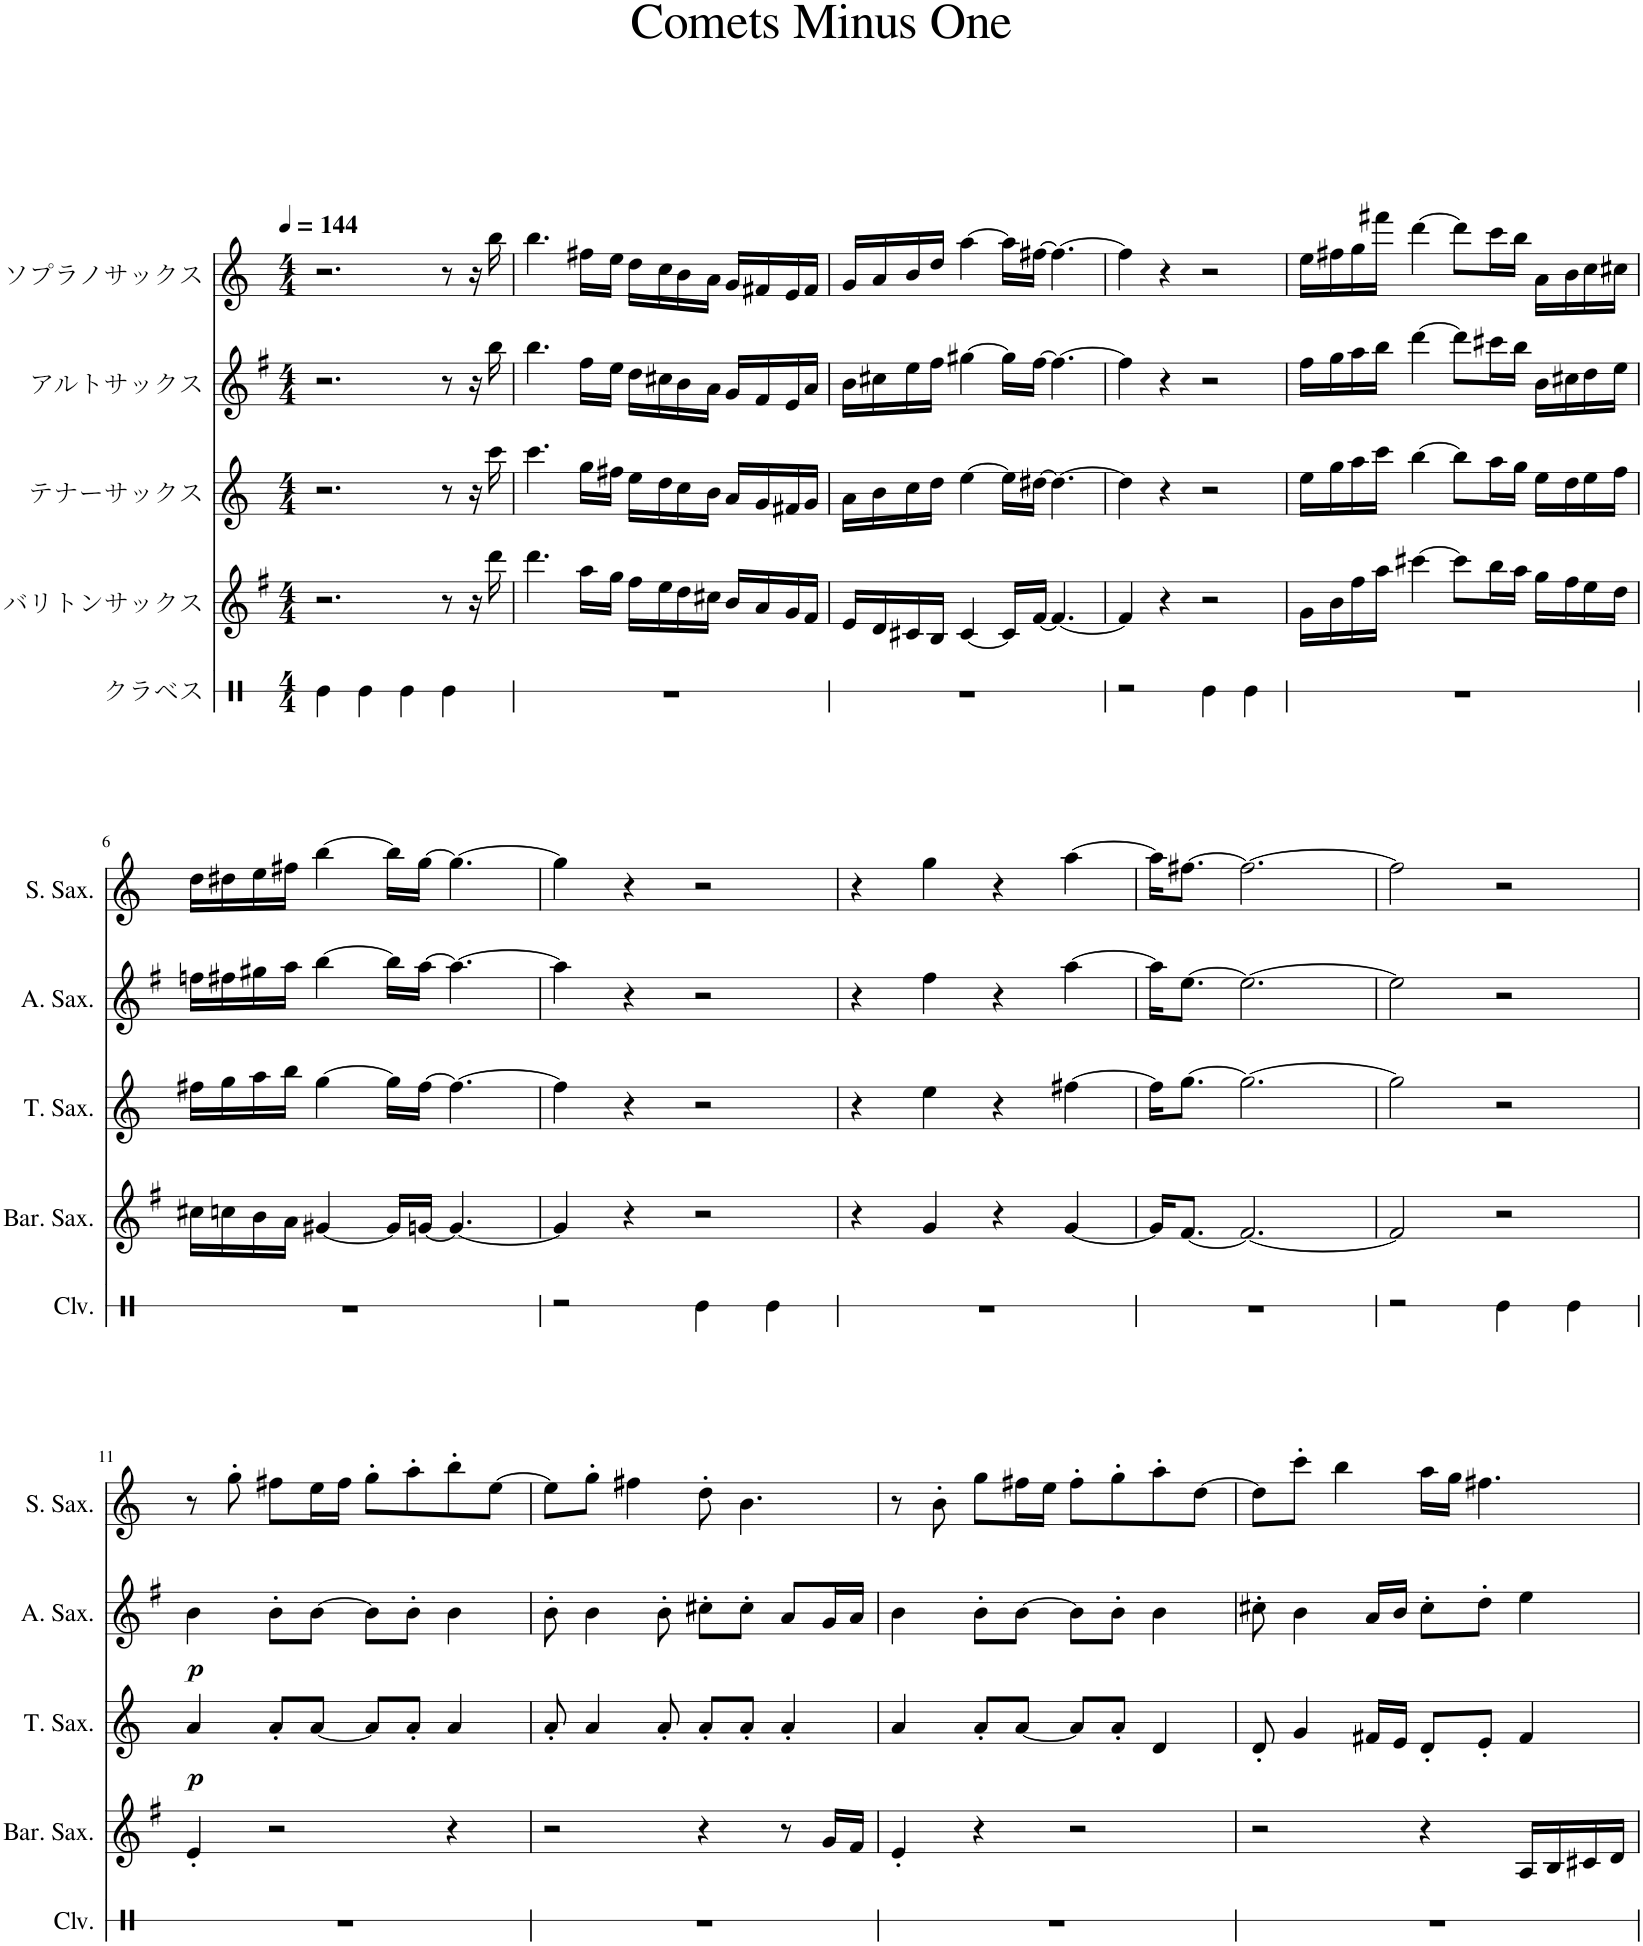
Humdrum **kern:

**kern	**kern	**kern	**dynam	**kern	**dynam	**kern
*part5	*part4	*part3	*part3	*part2	*part2	*part1
*staff5	*staff4	*staff3	*staff3	*staff2	*staff2	*staff1
*I"クラベス	*I"バリトンサックス	*I"テナーサックス	*	*I"アルトサックス	*	*I"ソプラノサックス
*stria1	*	*	*	*	*	*
*clefX	*clefG2	*clefG2	*	*clefG2	*	*clefG2
*	*Trd12c21	*Trd8c14	*	*Trd5c9	*	*Trd1c2
*k[]	*k[f#]	*k[]	*	*k[f#]	*	*k[]
*M4/4	*M4/4	*M4/4	*	*M4/4	*	*M4/4
*MM144	*MM144	*MM144	*	*MM144	*	*MM144
=1	=1	=1	=1	=1	=1	=1
4Re\	2.r	2.r	.	2.r	.	2.r
4Re\	.	.	.	.	.	.
4Re\	.	.	.	.	.	.
4Re\	8r	8r	.	8r	.	8r
.	16r	16r	.	16r	.	16r
.	16ddd\	16ccc\	.	16bb\	.	16bb\
=2	=2	=2	=2	=2	=2	=2
1r	4.ddd\	4.ccc\	.	4.bb\	.	4.bb\
.	16aa\LL	16gg\LL	.	16ff#\LL	.	16ff#X\LL
.	16gg\JJ	16ff#X\JJ	.	16ee\JJ	.	16ee\JJ
.	16ff#\LL	16ee\LL	.	16dd\LL	.	16dd\LL
.	16ee\	16dd\	.	16cc#X\	.	16cc\
.	16dd\	16cc\	.	16b\	.	16b\
.	16cc#X\JJ	16b\JJ	.	16a\JJ	.	16a\JJ
.	16b/LL	16a/LL	.	16g/LL	.	16g/LL
.	16a/	16g/	.	16f#/	.	16f#X/
.	16g/	16f#X/	.	16e/	.	16e/
.	16f#/JJ	16g/JJ	.	16a/JJ	.	16f#/JJ
=3	=3	=3	=3	=3	=3	=3
1r	16e/LL	16a\LL	.	16b\LL	.	16g/LL
.	16d/	16b\	.	16cc#X\	.	16a/
.	16c#X/	16cc\	.	16ee\	.	16b/
.	16B/JJ	16dd\JJ	.	16ff#\JJ	.	16dd/JJ
.	[4c#/	[4ee\	.	[4gg#X\	.	[4aa\
.	16c#/LL]	16ee\LL]	.	16gg#\LL]	.	16aa\LL]
.	[16f#/JJ	[16dd#X\JJ	.	[16ff#\JJ	.	[16ff#X\JJ
.	4.f#/_	4.dd#\_	.	4.ff#\_	.	4.ff#\_
=4	=4	=4	=4	=4	=4	=4
2r	4f#/]	4dd#\]	.	4ff#\]	.	4ff#\]
.	4r	4r	.	4r	.	4r
4Re\	2r	2r	.	2r	.	2r
4Re\	.	.	.	.	.	.
=5	=5	=5	=5	=5	=5	=5
1r	16g\LL	16ee\LL	.	16ff#\LL	.	16ee\LL
.	16b\	16gg\	.	16gg\	.	16ff#X\
.	16ff#\	16aa\	.	16aa\	.	16gg\
.	16aa\JJ	16ccc\JJ	.	16bb\JJ	.	16fff#X\JJ
.	[4ccc#X\	[4bb\	.	[4ddd\	.	[4ddd\
.	8ccc#\L]	8bb\L]	.	8ddd\L]	.	8ddd\L]
.	16bb\L	16aa\L	.	16ccc#X\L	.	16ccc\L
.	16aa\JJ	16gg\JJ	.	16bb\JJ	.	16bb\JJ
.	16gg\LL	16ee\LL	.	16b\LL	.	16a\LL
.	16ff#\	16dd\	.	16cc#X\	.	16b\
.	16ee\	16ee\	.	16dd\	.	16cc\
.	16dd\JJ	16ff\JJ	.	16ee\JJ	.	16cc#X\JJ
!!LO:LB:g=z
=6	=6	=6	=6	=6	=6	=6
1r	16cc#X\LL	16ff#X\LL	.	16ffn\LL	.	16dd\LL
.	16ccn\	16gg\	.	16ff#X\	.	16dd#X\
.	16b\	16aa\	.	16gg#X\	.	16ee\
.	16a\JJ	16bb\JJ	.	16aa\JJ	.	16ff#X\JJ
.	[4g#X/	[4gg\	.	[4bb\	.	[4bb\
.	16g#/LL]	16gg\LL]	.	16bb\LL]	.	16bb\LL]
.	[16gn/JJ	[16ff#\JJ	.	[16aa\JJ	.	[16gg\JJ
.	4.g/_	4.ff#\_	.	4.aa\_	.	4.gg\_
=7	=7	=7	=7	=7	=7	=7
2r	4g/]	4ff#\]	.	4aa\]	.	4gg\]
.	4r	4r	.	4r	.	4r
4Re\	2r	2r	.	2r	.	2r
4Re\	.	.	.	.	.	.
=8	=8	=8	=8	=8	=8	=8
1r	4r	4r	.	4r	.	4r
.	4g/	4ee\	.	4ff#\	.	4gg\
.	4r	4r	.	4r	.	4r
.	[4g/	[4ff#X\	.	[4aa\	.	[4aa\
=9	=9	=9	=9	=9	=9	=9
1r	16g/KL]	16ff#\KL]	.	16aa\KL]	.	16aa\KL]
.	[8.f#/J	[8.gg\J	.	[8.ee\J	.	[8.ff#X\J
.	2.f#/_	2.gg\_	.	2.ee\_	.	2.ff#\_
=10	=10	=10	=10	=10	=10	=10
2r	2f#/]	2gg\]	.	2ee\]	.	2ff#\]
4Re\	2r	2r	.	2r	.	2r
4Re\	.	.	.	.	.	.
!!LO:LB:g=z
=11	=11	=11	=11	=11	=11	=11
!	!	!	!LO:DY:b	!	!LO:DY:b	!
1r	4e'/	4a/	p	4b\	p	8r
.	.	.	.	.	.	8gg'\
.	2r	8a'/L	.	8b'\L	.	8ff#X\L
.	.	[8a/J	.	[8b\J	.	16ee\L
.	.	.	.	.	.	16ff#\JJ
.	.	8a/L]	.	8b\L]	.	8gg'\L
.	.	8a'/J	.	8b'\J	.	8aa'\
.	4r	4a/	.	4b\	.	8bb'\
.	.	.	.	.	.	[8ee\J
=12	=12	=12	=12	=12	=12	=12
1r	2r	8a'/	.	8b'\	.	8ee\L]
.	.	4a/	.	4b\	.	8gg'\J
.	.	.	.	.	.	4ff#X\
.	.	8a'/	.	8b'\	.	.
.	4r	8a'/L	.	8cc#X'\L	.	8dd'\
.	.	8a'/J	.	8cc#'\J	.	4.b\
.	8r	4a'/	.	8a/L	.	.
.	16g/LL	.	.	16g/L	.	.
.	16f#/JJ	.	.	16a/JJ	.	.
=13	=13	=13	=13	=13	=13	=13
1r	4e'/	4a/	.	4b\	.	8r
.	.	.	.	.	.	8b'\
.	4r	8a'/L	.	8b'\L	.	8gg\L
.	.	[8a/J	.	[8b\J	.	16ff#X\L
.	.	.	.	.	.	16ee\JJ
.	2r	8a/L]	.	8b\L]	.	8ff#'\L
.	.	8a'/J	.	8b'\J	.	8gg'\
.	.	4d/	.	4b\	.	8aa'\
.	.	.	.	.	.	[8dd\J
=14	=14	=14	=14	=14	=14	=14
1r	2r	8d'/	.	8cc#X'\	.	8dd\L]
.	.	4g/	.	4b\	.	8ccc'\J
.	.	.	.	.	.	4bb\
.	.	16f#X/LL	.	16a/LL	.	.
.	.	16e/JJ	.	16b/JJ	.	.
.	4r	8d'/L	.	8cc#'\L	.	16aa\LL
.	.	.	.	.	.	16gg\JJ
.	.	8e'/J	.	8dd'\J	.	4.ff#X\
.	16A/LL	4f#/	.	4ee\	.	.
.	16B/	.	.	.	.	.
.	16c#X/	.	.	.	.	.
.	16d/JJ	.	.	.	.	.
=	=	=	=	=	=	=
*-	*-	*-	*-	*-	*-	*-
